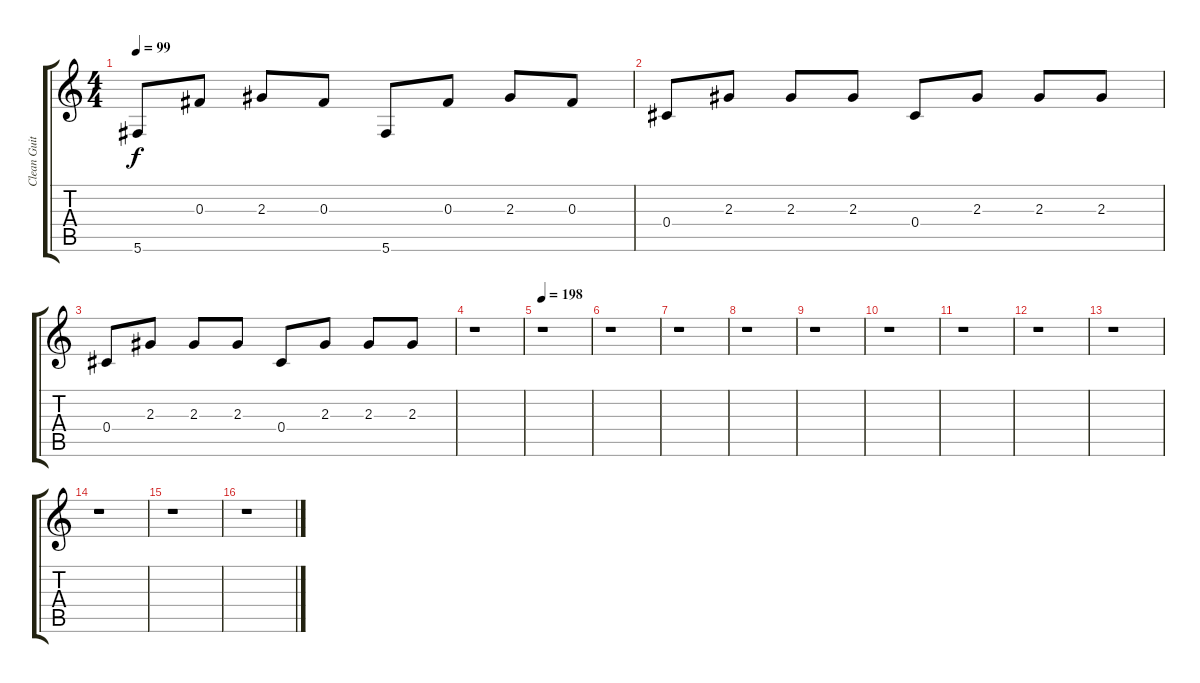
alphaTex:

\track ("Clean Guitar" "Clean Guit") {instrument electricguitarclean}
\staff {score tabs}
\tuning (Eb4 Bb3 Gb3 Db3 Ab2 Db2) {hide}
\ts (4 4)
\tempo 99
\clef g2
\ks c
5.6.8{dy f} 0.3.8 2.3.8 0.3.8 5.6.8 0.3.8 2.3.8 0.3.8 |
0.4.8 2.3.8 2.3.8 2.3.8 0.4.8 2.3.8 2.3.8 2.3.8 |
0.4.8 2.3.8 2.3.8 2.3.8 0.4.8 2.3.8 2.3.8 2.3.8 |
r.1 |
\tempo 198
r.1 |
r.1 |
r.1 |
r.1 |
r.1 |
r.1 |
r.1 |
r.1 |
r.1 |
r.1 |
r.1 |
r.1
